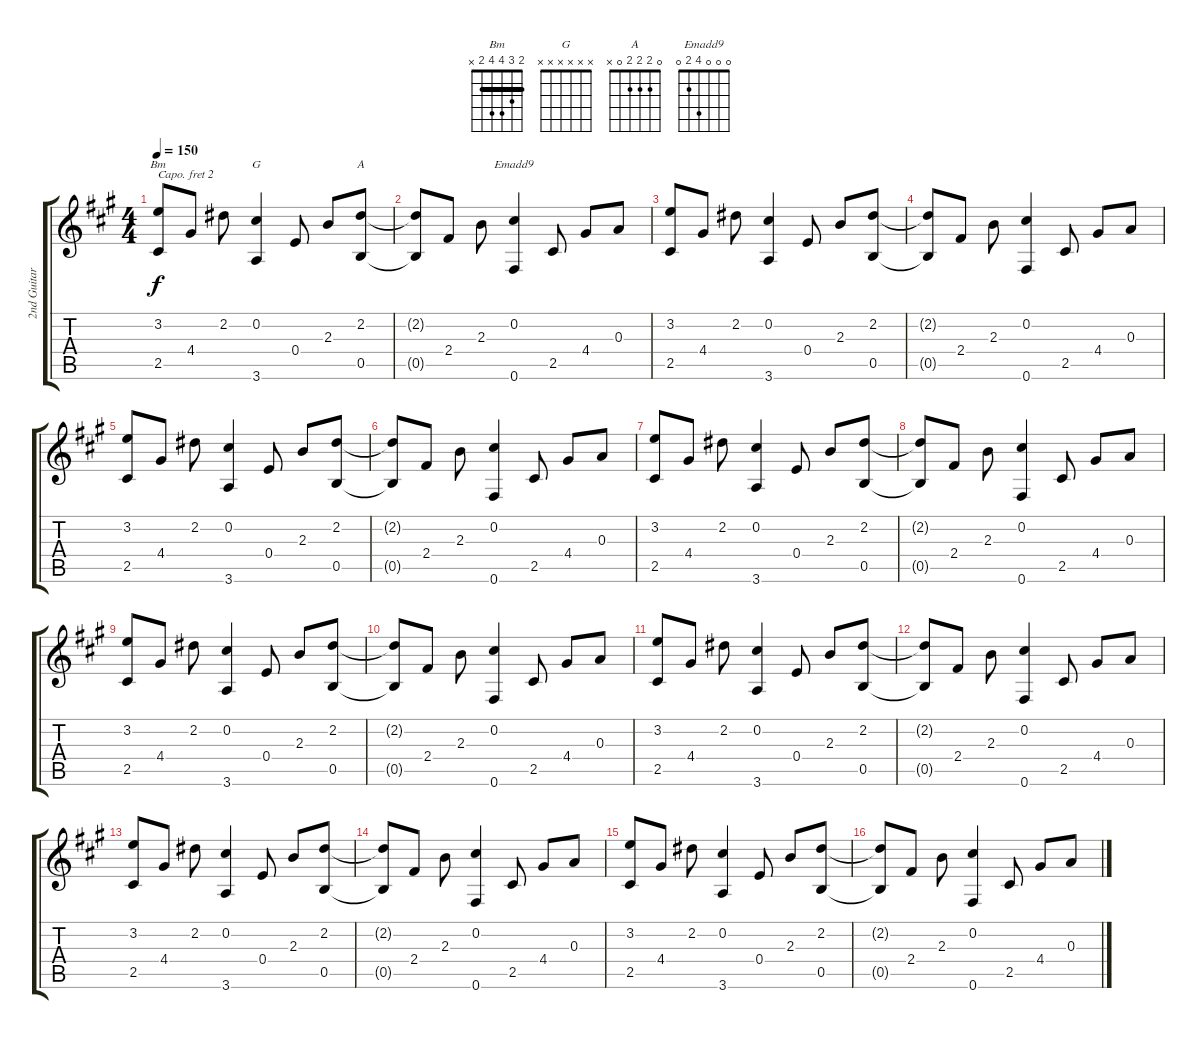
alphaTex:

\track ("2nd Guitar" "2nd Guitar") {instrument electricguitarjazz}
\staff {score tabs}
\capo 2
\tuning (E4 B3 G3 D3 A2 E2) {hide}
\chord ("Bm" 2 3 4 4 2 x) {barre 2}
\chord ("G" x x x x x x)
\chord ("A" 0 2 2 2 0 x)
\chord ("Emadd9" 0 0 0 4 2 0)
\ts (4 4)
\tempo 150
\clef g2
\ks a
(3.2 2.5).8{ch "Bm" dy f} 4.4.8 2.2.8 (0.2 3.6).4{ch "G"} 0.4.8 2.3.8 (2.2 0.5).8{ch "A"} |
(2.2{t} 0.5{t}).8 2.4.8 2.3.8 (0.2 0.6).4{ch "Emadd9"} 2.5.8 4.4.8 0.3.8 |
(3.2 2.5).8 4.4.8 2.2.8 (0.2 3.6).4 0.4.8 2.3.8 (2.2 0.5).8 |
(2.2{t} 0.5{t}).8 2.4.8 2.3.8 (0.2 0.6).4 2.5.8 4.4.8 0.3.8 |
(3.2 2.5).8 4.4.8 2.2.8 (0.2 3.6).4 0.4.8 2.3.8 (2.2 0.5).8 |
(2.2{t} 0.5{t}).8 2.4.8 2.3.8 (0.2 0.6).4 2.5.8 4.4.8 0.3.8 |
(3.2 2.5).8 4.4.8 2.2.8 (0.2 3.6).4 0.4.8 2.3.8 (2.2 0.5).8 |
(2.2{t} 0.5{t}).8 2.4.8 2.3.8 (0.2 0.6).4 2.5.8 4.4.8 0.3.8 |
(3.2 2.5).8 4.4.8 2.2.8 (0.2 3.6).4 0.4.8 2.3.8 (2.2 0.5).8 |
(2.2{t} 0.5{t}).8 2.4.8 2.3.8 (0.2 0.6).4 2.5.8 4.4.8 0.3.8 |
(3.2 2.5).8 4.4.8 2.2.8 (0.2 3.6).4 0.4.8 2.3.8 (2.2 0.5).8 |
(2.2{t} 0.5{t}).8 2.4.8 2.3.8 (0.2 0.6).4 2.5.8 4.4.8 0.3.8 |
(3.2 2.5).8 4.4.8 2.2.8 (0.2 3.6).4 0.4.8 2.3.8 (2.2 0.5).8 |
(2.2{t} 0.5{t}).8 2.4.8 2.3.8 (0.2 0.6).4 2.5.8 4.4.8 0.3.8 |
(3.2 2.5).8 4.4.8 2.2.8 (0.2 3.6).4 0.4.8 2.3.8 (2.2 0.5).8 |
(2.2{t} 0.5{t}).8 2.4.8 2.3.8 (0.2 0.6).4 2.5.8 4.4.8 0.3.8
